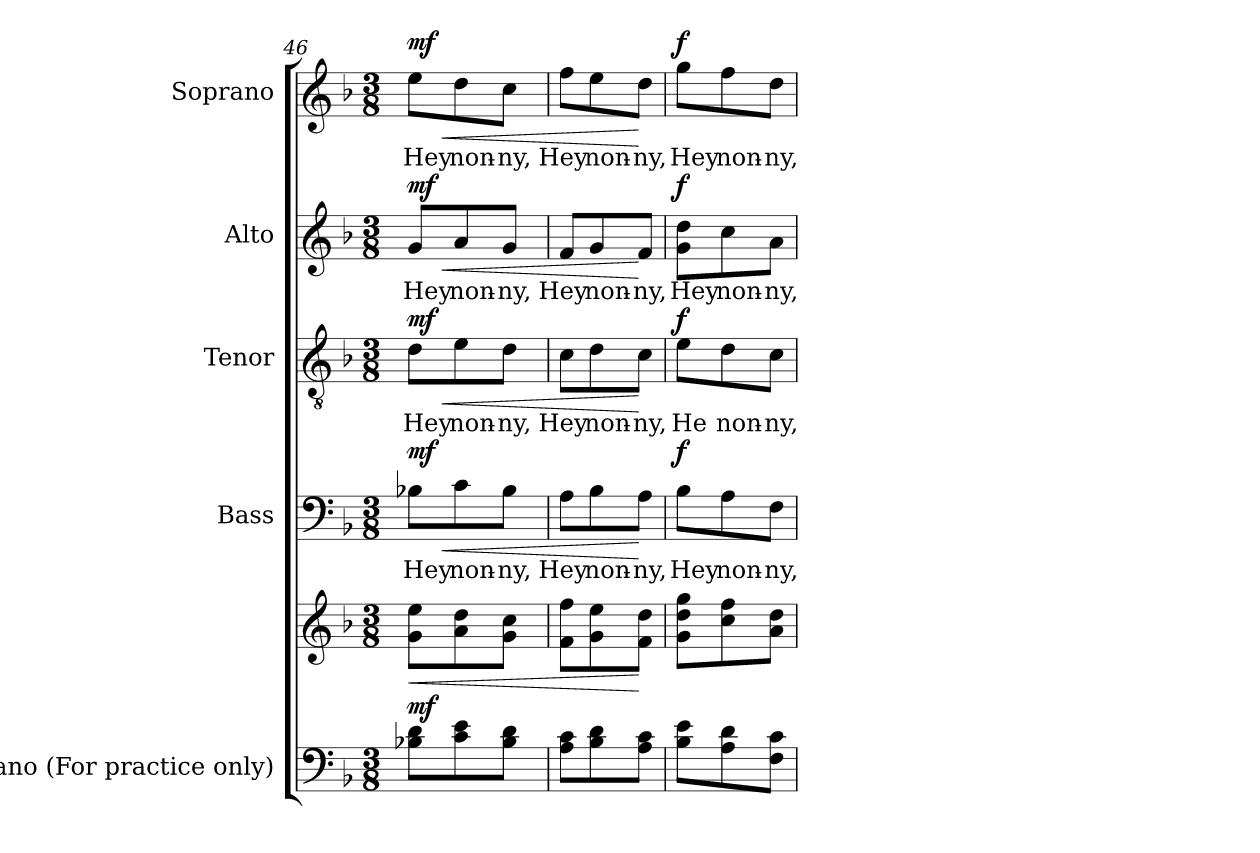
**kern	**kern	**dynam	**kern	**text	**dynam	**kern	**text	**dynam	**kern	**text	**dynam	**kern	**text	**dynam
*part5	*part5	*part5	*part4	*part4	*part4	*part3	*part3	*part3	*part2	*part2	*part2	*part1	*part1	*part1
*staff6	*staff5	*staff5/6	*staff4	*staff4	*staff4	*staff3	*staff3	*staff3	*staff2	*staff2	*staff2	*staff1	*staff1	*staff1
*I"Piano (For practice only)	*	*	*I"Bass	*	*	*I"Tenor	*	*	*I"Alto	*	*	*I"Soprano	*	*
*I'Pno.	*	*	*I'B.	*	*	*I'T.	*	*	*I'A.	*	*	*I'S.	*	*
!!LO:PB:g=z
*clefF4	*clefG2	*	*clefF4	*	*	*clefGv2	*	*	*clefG2	*	*	*clefG2	*	*
*	*	*	*	*	*	*ITrd7c12	*	*	*	*	*	*	*	*
*k[b-]	*k[b-]	*	*k[b-]	*	*	*k[b-]	*	*	*k[b-]	*	*	*k[b-]	*	*
*F:	*F:	*	*F:	*	*	*F:	*	*	*F:	*	*	*F:	*	*
*M3/8	*M3/8	*	*M3/8	*	*	*M3/8	*	*	*M3/8	*	*	*M3/8	*	*
=46	=46	=46	=46	=46	=46	=46	=46	=46	=46	=46	=46	=46	=46	=46
!	!	!LO:HP:b	!	!	!	!	!	!	!	!	!	!	!	!
!	!	!	!	!LO:LY:b:color=#000000	!LO:HP:b	!	!	!	!	!	!	!	!	!
!	!	!	!	!	!	!	!LO:LY:b:color=#000000	!LO:HP:b	!	!	!	!	!	!
!	!	!	!	!	!	!	!	!	!	!LO:LY:b:color=#000000	!LO:HP:b	!	!	!
!	!	!	!	!	!	!	!	!	!	!	!	!LO:TX:a:B:t=Poco animato	!	!
!	!LO:TX:a:B:t=Poco animato	!	!	!	!	!	!	!	!	!	!	!	!	!
!	!	!	!	!	!	!	!	!	!	!	!	!	!LO:LY:b:color=#000000	!LO:HP:b
*	*^	*	*	*	*	*	*	*	*	*	*	*^	*	*
8B-Xi\ 8diL	8gi\ 8eeiL	4ryy	< mf	8B-Xi\L	Hey	< mf	8Di\L	Hey	< mf	8gi/L	Hey	< mf	8eei\L	4ryy	Hey	< mf
!	!	!	!	!	!LO:LY:b:color=#000000	!	!	!	!	!	!	!	!	!	!	!
!	!	!	!	!	!	!	!	!LO:LY:b:color=#000000	!	!	!	!	!	!	!	!
!	!	!	!	!	!	!	!	!	!	!	!LO:LY:b:color=#000000	!	!	!	!	!
!	!	!	!	!	!	!	!	!	!	!	!	!	!	!	!LO:LY:b:color=#000000	!
8ci\ 8ei	8ai\ 8ddi	.	.	8ci\	non-	.	8Ei\	non-	.	8ai/	non-	.	8ddi\	.	non-	.
!	!	!	!	!	!LO:LY:b:color=#000000	!	!	!	!	!	!	!	!	!	!	!
!	!	!	!	!	!	!	!	!LO:LY:b:color=#000000	!	!	!	!	!	!	!	!
!	!	!	!	!	!	!	!	!	!	!	!LO:LY:b:color=#000000	!	!	!	!	!
!	!	!	!	!	!	!	!	!	!	!	!	!	!	!	!LO:LY:b:color=#000000	!
8B-i\ 8diJ	8gi\ 8cciJ	16ryy	.	8B-i\J	-ny,	.	8Di\J	-ny,	.	8gi/J	-ny,	.	8cci\J	16ryy	-ny,	.
.	.	32ryy	.	.	.	.	.	.	.	.	.	.	.	32ryy	.	.
.	.	64ryy	.	.	.	.	.	.	.	.	.	.	.	64ryy	.	.
.	.	128...ryy	.	.	.	.	.	.	.	.	.	.	.	128...ryy	.	.
*	*MM99	*	*	*	*	*	*	*	*	*	*	*	*MM99	*	*	*
.	.	1024ryy	.	.	.	.	.	.	.	.	.	.	.	1024ryy	.	.
*	*v	*v	*	*	*	*	*	*	*	*	*	*	*v	*v	*	*
=47	=47	=47	=47	=47	=47	=47	=47	=47	=47	=47	=47	=47	=47	=47
*	*^	*	*	*	*	*	*	*	*	*	*	*^	*	*
!	!	!	!	!	!LO:LY:b:color=#000000	!	!	!	!	!	!	!	!	!	!	!
*	*v	*v	*	*	*	*	*	*	*	*	*	*	*v	*v	*	*
*	*^	*	*	*	*	*	*	*	*	*	*	*^	*	*
!	!	!	!	!	!	!	!	!LO:LY:b:color=#000000	!	!	!	!	!	!	!	!
*	*v	*v	*	*	*	*	*	*	*	*	*	*	*v	*v	*	*
*	*^	*	*	*	*	*	*	*	*	*	*	*^	*	*
!	!	!	!	!	!	!	!	!	!	!	!LO:LY:b:color=#000000	!	!	!	!	!
*	*v	*v	*	*	*	*	*	*	*	*	*	*	*v	*v	*	*
*	*^	*	*	*	*	*	*	*	*	*	*	*^	*	*
!	!	!	!	!	!	!	!	!	!	!	!	!	!	!	!LO:LY:b:color=#000000	!
*	*v	*v	*	*	*	*	*	*	*	*	*	*	*v	*v	*	*
8Ai\ 8ciL	8fi\ 8ffiL	.	8Ai\L	Hey	.	8Ci\L	Hey	.	8fi/L	Hey	.	8ffi\L	Hey	.
!	!	!	!	!LO:LY:b:color=#000000	!	!	!	!	!	!	!	!	!	!
!	!	!	!	!	!	!	!LO:LY:b:color=#000000	!	!	!	!	!	!	!
!	!	!	!	!	!	!	!	!	!	!LO:LY:b:color=#000000	!	!	!	!
!	!	!	!	!	!	!	!	!	!	!	!	!	!LO:LY:b:color=#000000	!
8B-i\ 8di	8gi\ 8eei	.	8B-i\	non-	.	8Di\	non-	.	8gi/	non-	.	8eei\	non-	.
!	!	!	!	!LO:LY:b:color=#000000	!	!	!	!	!	!	!	!	!	!
!	!	!	!	!	!	!	!LO:LY:b:color=#000000	!	!	!	!	!	!	!
!	!	!	!	!	!	!	!	!	!	!LO:LY:b:color=#000000	!	!	!	!
!	!	!	!	!	!	!	!	!	!	!	!	!	!LO:LY:b:color=#000000	!
8Ai\ 8ciJ	8fi\ 8ddiJ	[	8Ai\J	-ny,	[	8Ci\J	-ny,	[	8fi/J	-ny,	[	8ddi\J	-ny,	[
=48	=48	=48	=48	=48	=48	=48	=48	=48	=48	=48	=48	=48	=48	=48
!	!	!	!	!LO:LY:b:color=#000000	!	!	!	!	!	!	!	!	!	!
!	!	!	!	!	!	!	!LO:LY:b:color=#000000	!	!	!	!	!	!	!
!	!	!	!	!	!	!	!	!	!	!LO:LY:b:color=#000000	!	!	!	!
!	!	!	!	!	!	!	!	!	!	!	!	!	!LO:LY:b:color=#000000	!
8B-i\ 8eiL	8gi\ 8ddi 8ggiL	.	8B-i\L	Hey	f	8Ei\L	He	f	8gi\ 8ddiL	Hey	f	8ggi\L	Hey	f
!	!	!	!	!LO:LY:b:color=#000000	!	!	!	!	!	!	!	!	!	!
!	!	!	!	!	!	!	!LO:LY:b:color=#000000	!	!	!	!	!	!	!
!	!	!	!	!	!	!	!	!	!	!LO:LY:b:color=#000000	!	!	!	!
!	!	!	!	!	!	!	!	!	!	!	!	!	!LO:LY:b:color=#000000	!
8Ai\ 8di	8cci\ 8ffi	.	8Ai\	non-	.	8Di\	non-	.	8cci\	non-	.	8ffi\	non-	.
!	!	!	!	!LO:LY:b:color=#000000	!	!	!	!	!	!	!	!	!	!
!	!	!	!	!	!	!	!LO:LY:b:color=#000000	!	!	!	!	!	!	!
!	!	!	!	!	!	!	!	!	!	!LO:LY:b:color=#000000	!	!	!	!
!	!	!	!	!	!	!	!	!	!	!	!	!	!LO:LY:b:color=#000000	!
8Fi\ 8ciJ	8ai\ 8ddiJ	.	8Fi\J	-ny,	.	8Ci\J	-ny,	.	8ai\J	-ny,	.	8ddi\J	-ny,	.
=	=	=	=	=	=	=	=	=	=	=	=	=	=	=
*-	*-	*-	*-	*-	*-	*-	*-	*-	*-	*-	*-	*-	*-	*-
